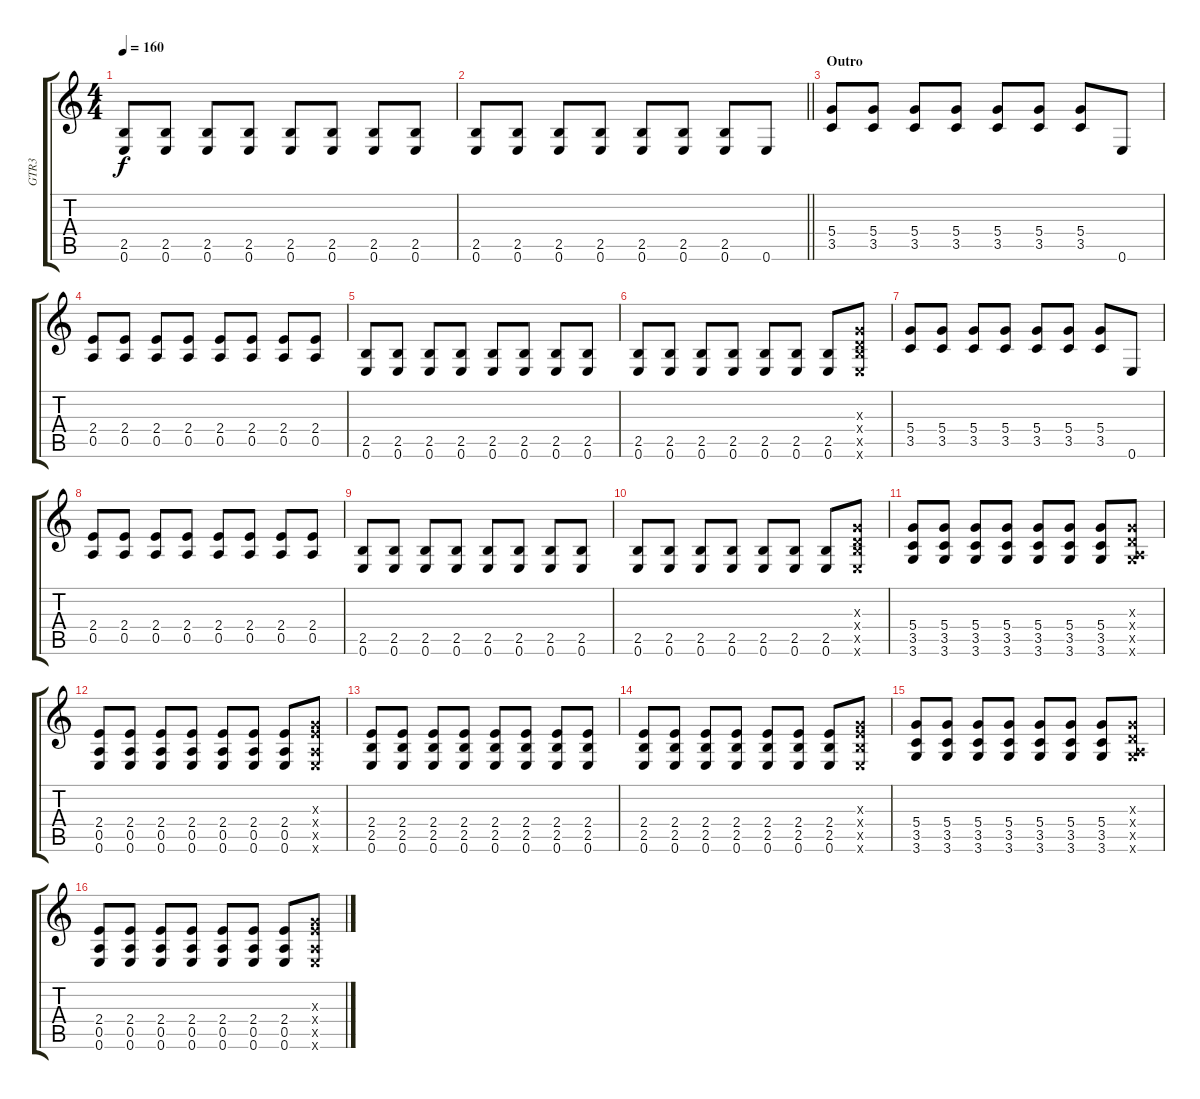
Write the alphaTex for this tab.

\track ("GTR3" "GTR3") {instrument distortionguitar}
\staff {score tabs}
\tuning (E4 B3 G3 D3 A2 E2) {hide}
\ts (4 4)
\tempo 160
\clef g2
\ks c
(2.5 0.6).8{dy f} (2.5 0.6).8 (2.5 0.6).8 (2.5 0.6).8 (2.5 0.6).8 (2.5 0.6).8 (2.5 0.6).8 (2.5 0.6).8 |
\barLineRight lightlight
(2.5 0.6).8 (2.5 0.6).8 (2.5 0.6).8 (2.5 0.6).8 (2.5 0.6).8 (2.5 0.6).8 (2.5 0.6).8 0.6.8 |
\section ("" "Outro")
(5.4 3.5).8 (5.4 3.5).8 (5.4 3.5).8 (5.4 3.5).8 (5.4 3.5).8 (5.4 3.5).8 (5.4 3.5).8 0.6.8 |
(2.4 0.5).8 (2.4 0.5).8 (2.4 0.5).8 (2.4 0.5).8 (2.4 0.5).8 (2.4 0.5).8 (2.4 0.5).8 (2.4 0.5).8 |
(2.5 0.6).8 (2.5 0.6).8 (2.5 0.6).8 (2.5 0.6).8 (2.5 0.6).8 (2.5 0.6).8 (2.5 0.6).8 (2.5 0.6).8 |
(2.5 0.6).8 (2.5 0.6).8 (2.5 0.6).8 (2.5 0.6).8 (2.5 0.6).8 (2.5 0.6).8 (2.5 0.6).8 (0.3{x} 0.4{x} 2.5{x} 0.6{x}).8 |
(5.4 3.5).8 (5.4 3.5).8 (5.4 3.5).8 (5.4 3.5).8 (5.4 3.5).8 (5.4 3.5).8 (5.4 3.5).8 0.6.8 |
(2.4 0.5).8 (2.4 0.5).8 (2.4 0.5).8 (2.4 0.5).8 (2.4 0.5).8 (2.4 0.5).8 (2.4 0.5).8 (2.4 0.5).8 |
(2.5 0.6).8 (2.5 0.6).8 (2.5 0.6).8 (2.5 0.6).8 (2.5 0.6).8 (2.5 0.6).8 (2.5 0.6).8 (2.5 0.6).8 |
(2.5 0.6).8 (2.5 0.6).8 (2.5 0.6).8 (2.5 0.6).8 (2.5 0.6).8 (2.5 0.6).8 (2.5 0.6).8 (0.3{x} 0.4{x} 2.5{x} 0.6{x}).8 |
(5.4 3.5 3.6).8 (5.4 3.5 3.6).8 (5.4 3.5 3.6).8 (5.4 3.5 3.6).8 (5.4 3.5 3.6).8 (5.4 3.5 3.6).8 (5.4 3.5 3.6).8 (0.3{x} 0.4{x} 0.5{x} 3.6{x}).8 |
(2.4 0.5 0.6).8 (2.4 0.5 0.6).8 (2.4 0.5 0.6).8 (2.4 0.5 0.6).8 (2.4 0.5 0.6).8 (2.4 0.5 0.6).8 (2.4 0.5 0.6).8 (0.3{x} 2.4{x} 0.5{x} 0.6{x}).8 |
(2.4 2.5 0.6).8 (2.4 2.5 0.6).8 (2.4 2.5 0.6).8 (2.4 2.5 0.6).8 (2.4 2.5 0.6).8 (2.4 2.5 0.6).8 (2.4 2.5 0.6).8 (2.4 2.5 0.6).8 |
(2.4 2.5 0.6).8 (2.4 2.5 0.6).8 (2.4 2.5 0.6).8 (2.4 2.5 0.6).8 (2.4 2.5 0.6).8 (2.4 2.5 0.6).8 (2.4 2.5 0.6).8 (0.3{x} 2.4{x} 2.5{x} 0.6{x}).8 |
(5.4 3.5 3.6).8 (5.4 3.5 3.6).8 (5.4 3.5 3.6).8 (5.4 3.5 3.6).8 (5.4 3.5 3.6).8 (5.4 3.5 3.6).8 (5.4 3.5 3.6).8 (0.3{x} 0.4{x} 0.5{x} 3.6{x}).8 |
(2.4 0.5 0.6).8 (2.4 0.5 0.6).8 (2.4 0.5 0.6).8 (2.4 0.5 0.6).8 (2.4 0.5 0.6).8 (2.4 0.5 0.6).8 (2.4 0.5 0.6).8 (0.3{x} 2.4{x} 0.5{x} 0.6{x}).8
